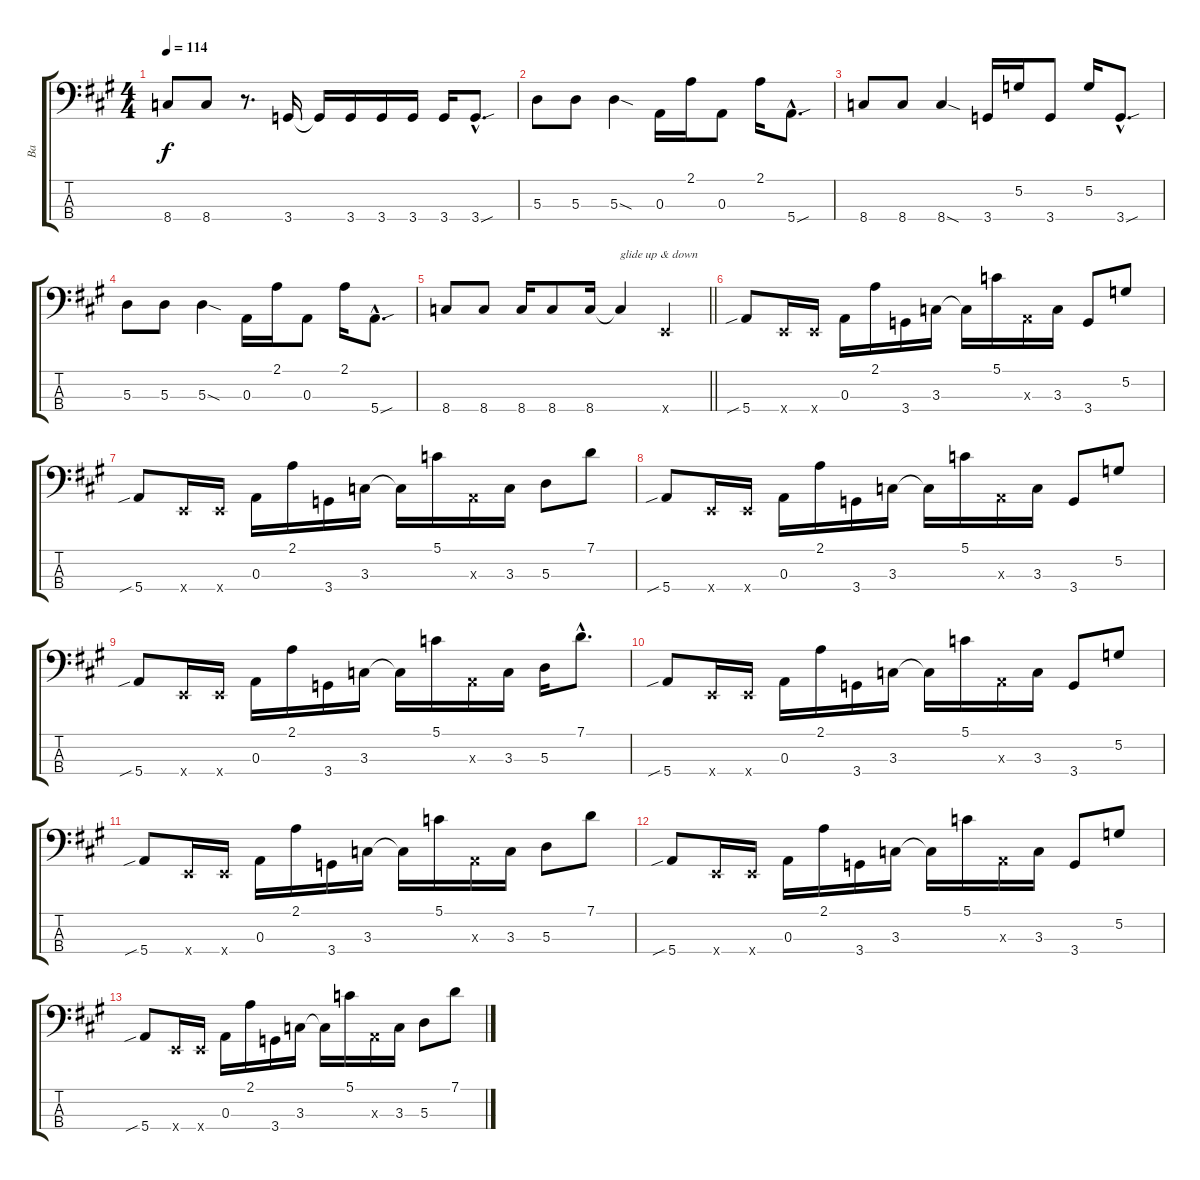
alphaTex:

\track ("Ba" "Ba") {instrument slapbass1}
\staff {score tabs}
\tuning (G2 D2 A1 E1) {hide}
\ts (4 4)
\tempo 114
\clef f4
\ks a
8.4.8{dy f} 8.4.8 r.8{d} 3.4.16 3.4{t}.16 3.4.16 3.4.16 3.4.16 3.4.16 3.4{sou hac}.8{d} |
5.3.8 5.3.8 5.3{sod}.4 0.3.16 2.1.16 0.3.8 2.1.16 5.4{sou hac}.8{d} |
8.4.8 8.4.8 8.4{sod}.4 3.4.16 5.2.16 3.4.8 5.2.16 3.4{sou hac}.8{d} |
5.3.8 5.3.8 5.3{sod}.4 0.3.16 2.1.16 0.3.8 2.1.16 5.4{sou hac}.8{d} |
\barLineRight lightlight
8.4.8 8.4.8 8.4.16 8.4.8 8.4.16 8.4{t}.4{txt "glide up & down"} 0.4{x}.4 |
5.4{sib}.8{instrument slapbass1} 0.4{x}.16 0.4{x}.16 0.3.16 2.1.16 3.4.16 3.3.16 3.3{t}.16 5.1.16 0.3{x}.16 3.3.16 3.4.8 5.2.8 |
5.4{sib}.8 0.4{x}.16 0.4{x}.16 0.3.16 2.1.16 3.4.16 3.3.16 3.3{t}.16 5.1.16 0.3{x}.16 3.3.16 5.3.8 7.1.8 |
5.4{sib}.8 0.4{x}.16 0.4{x}.16 0.3.16 2.1.16 3.4.16 3.3.16 3.3{t}.16 5.1.16 0.3{x}.16 3.3.16 3.4.8 5.2.8 |
5.4{sib}.8 0.4{x}.16 0.4{x}.16 0.3.16 2.1.16 3.4.16 3.3.16 3.3{t}.16 5.1.16 0.3{x}.16 3.3.16 5.3.16 7.1{hac}.8{d} |
5.4{sib}.8 0.4{x}.16 0.4{x}.16 0.3.16 2.1.16 3.4.16 3.3.16 3.3{t}.16 5.1.16 0.3{x}.16 3.3.16 3.4.8 5.2.8 |
5.4{sib}.8 0.4{x}.16 0.4{x}.16 0.3.16 2.1.16 3.4.16 3.3.16 3.3{t}.16 5.1.16 0.3{x}.16 3.3.16 5.3.8 7.1.8 |
5.4{sib}.8{instrument slapbass1} 0.4{x}.16 0.4{x}.16 0.3.16 2.1.16 3.4.16 3.3.16 3.3{t}.16 5.1.16 0.3{x}.16 3.3.16 3.4.8 5.2.8 |
5.4{sib}.8 0.4{x}.16 0.4{x}.16 0.3.16 2.1.16 3.4.16 3.3.16 3.3{t}.16 5.1.16 0.3{x}.16 3.3.16 5.3.8 7.1.8
